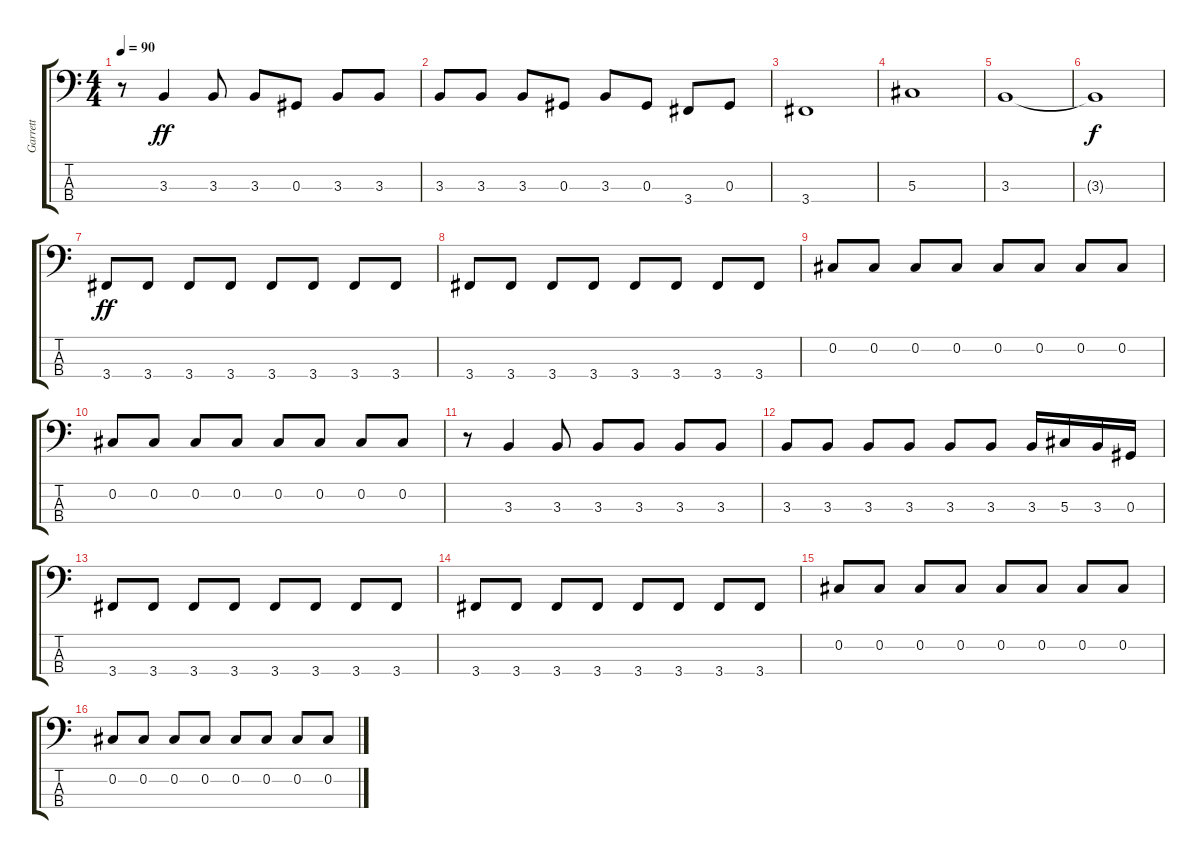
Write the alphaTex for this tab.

\track ("Garrett" "Garrett") {instrument electricbassfinger}
\staff {score tabs}
\tuning (Gb2 Db2 Ab1 Eb1) {hide}
\ts (4 4)
\tempo 90
\clef f4
\ks c
r.8{dy ff} 3.3.4 3.3.8 3.3.8 0.3.8 3.3.8 3.3.8 |
3.3.8 3.3.8 3.3.8 0.3.8 3.3.8 0.3.8 3.4.8 0.3.8 |
3.4.1 |
5.3.1 |
3.3.1 |
3.3{t}.1{dy f} |
3.4.8{dy ff} 3.4.8 3.4.8 3.4.8 3.4.8 3.4.8 3.4.8 3.4.8 |
3.4.8 3.4.8 3.4.8 3.4.8 3.4.8 3.4.8 3.4.8 3.4.8 |
0.2.8 0.2.8 0.2.8 0.2.8 0.2.8 0.2.8 0.2.8 0.2.8 |
0.2.8 0.2.8 0.2.8 0.2.8 0.2.8 0.2.8 0.2.8 0.2.8 |
r.8 3.3.4 3.3.8 3.3.8 3.3.8 3.3.8 3.3.8 |
3.3.8 3.3.8 3.3.8 3.3.8 3.3.8 3.3.8 3.3.16 5.3.16 3.3.16 0.3.16 |
3.4.8 3.4.8 3.4.8 3.4.8 3.4.8 3.4.8 3.4.8 3.4.8 |
3.4.8 3.4.8 3.4.8 3.4.8 3.4.8 3.4.8 3.4.8 3.4.8 |
0.2.8 0.2.8 0.2.8 0.2.8 0.2.8 0.2.8 0.2.8 0.2.8 |
0.2.8 0.2.8 0.2.8 0.2.8 0.2.8 0.2.8 0.2.8 0.2.8
